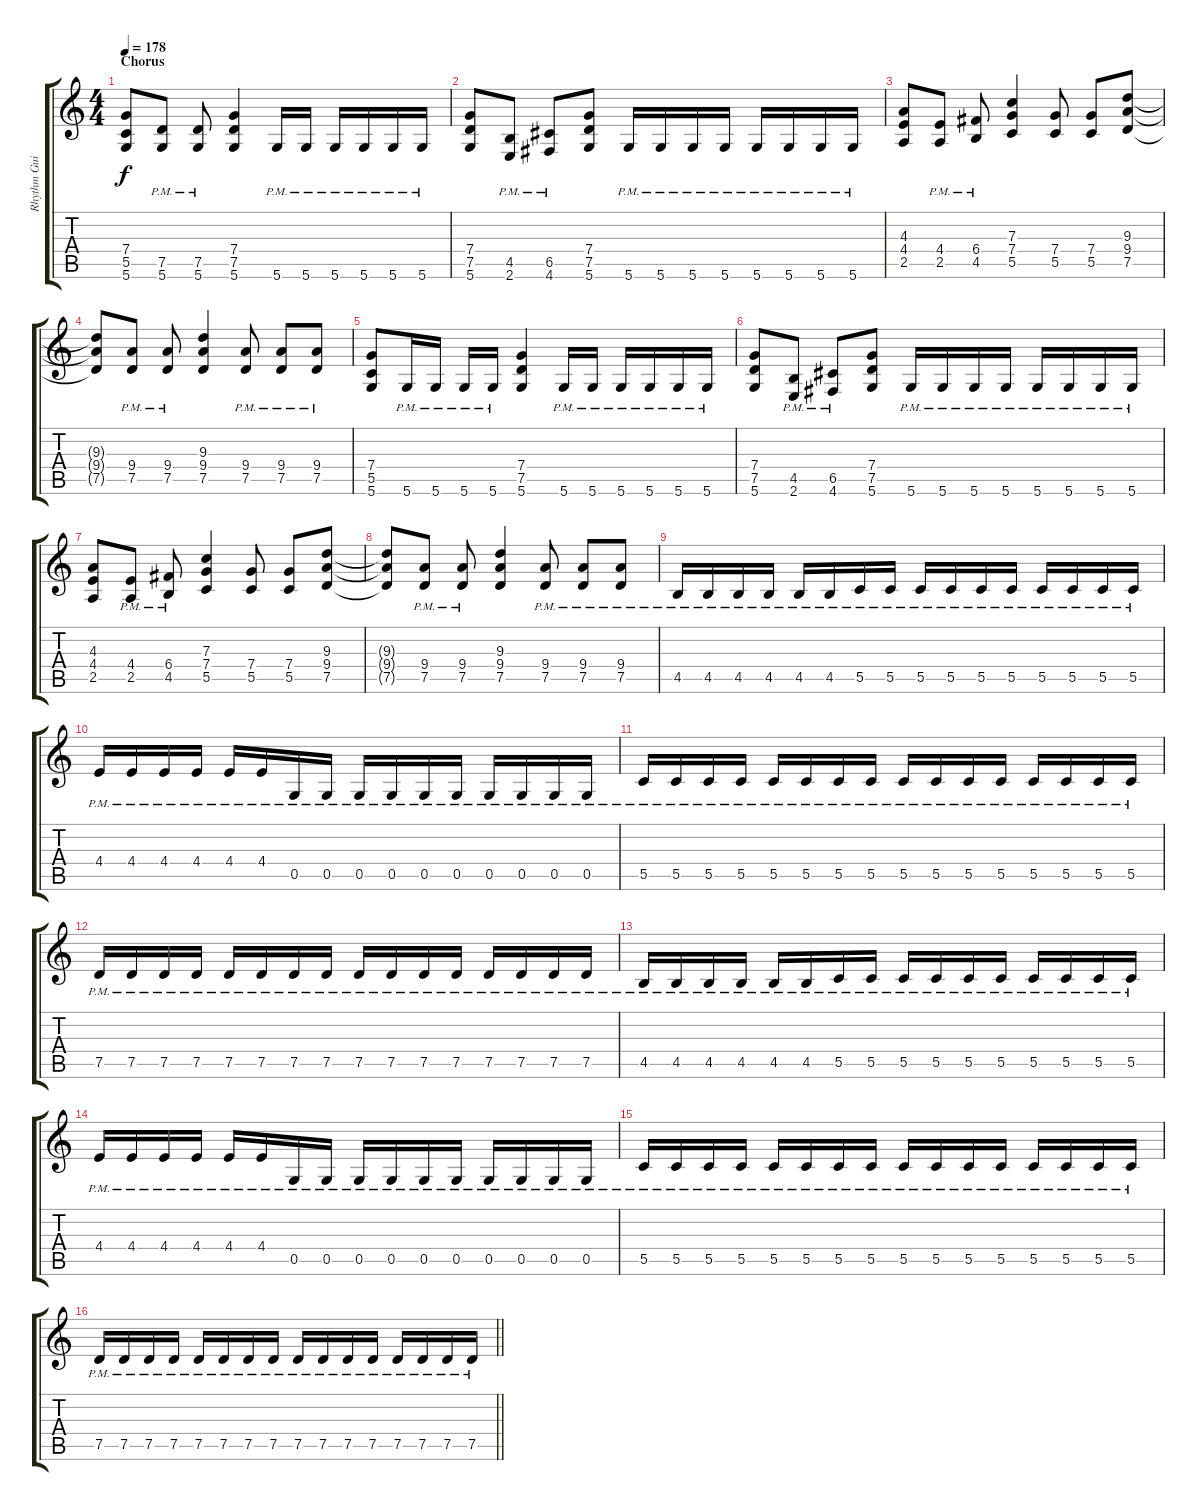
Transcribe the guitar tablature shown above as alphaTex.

\track ("Rhythm Guitar" "Rhythm Gui") {instrument distortionguitar}
\staff {score tabs}
\tuning (D4 A3 F3 C3 G2 D2) {hide}
\ts (4 4)
\section ("" "Chorus")
\tempo 178
\clef g2
\ks c
(7.4 5.5 5.6).8{dy f volume 13 balance 8} (7.5 5.6{pm}).8 (7.5 5.6{pm}).8 (7.4 7.5 5.6).4 5.6{pm}.16 5.6{pm}.16 5.6{pm}.16 5.6{pm}.16 5.6{pm}.16 5.6{pm}.16 |
(7.4 7.5 5.6).8 (4.5{pm} 2.6{pm}).8 (6.5{pm} 4.6{pm}).8 (7.4 7.5 5.6).8 5.6{pm}.16 5.6{pm}.16 5.6{pm}.16 5.6{pm}.16 5.6{pm}.16 5.6{pm}.16 5.6{pm}.16 5.6{pm}.16 |
(4.3 4.4 2.5).8 (4.4{pm} 2.5{pm}).8 (6.4{pm} 4.5{pm}).8 (7.3 7.4 5.5).4 (7.4 5.5).8 (7.4 5.5).8 (9.3 9.4 7.5).8 |
(9.3{t} 9.4{t} 7.5{t}).8 (9.4{pm} 7.5{pm}).8 (9.4{pm} 7.5{pm}).8 (9.3 9.4 7.5).4 (9.4{pm} 7.5{pm}).8 (9.4{pm} 7.5{pm}).8 (9.4{pm} 7.5{pm}).8 |
(7.4 5.5 5.6).8 5.6{pm}.16 5.6{pm}.16 5.6{pm}.16 5.6{pm}.16 (7.4 7.5 5.6).4 5.6{pm}.16 5.6{pm}.16 5.6{pm}.16 5.6{pm}.16 5.6{pm}.16 5.6{pm}.16 |
(7.4 7.5 5.6).8 (4.5{pm} 2.6{pm}).8 (6.5{pm} 4.6{pm}).8 (7.4 7.5 5.6).8 5.6{pm}.16 5.6{pm}.16 5.6{pm}.16 5.6{pm}.16 5.6{pm}.16 5.6{pm}.16 5.6{pm}.16 5.6{pm}.16 |
(4.3 4.4 2.5).8 (4.4{pm} 2.5{pm}).8 (6.4{pm} 4.5{pm}).8 (7.3 7.4 5.5).4 (7.4 5.5).8 (7.4 5.5).8 (9.3 9.4 7.5).8 |
(9.3{t} 9.4{t} 7.5{t}).8 (9.4{pm} 7.5{pm}).8 (9.4{pm} 7.5{pm}).8 (9.3 9.4 7.5).4 (9.4{pm} 7.5{pm}).8 (9.4{pm} 7.5{pm}).8 (9.4{pm} 7.5{pm}).8 |
4.5{pm}.16 4.5{pm}.16 4.5{pm}.16 4.5{pm}.16 4.5{pm}.16 4.5{pm}.16 5.5{pm}.16 5.5{pm}.16 5.5{pm}.16 5.5{pm}.16 5.5{pm}.16 5.5{pm}.16 5.5{pm}.16 5.5{pm}.16 5.5{pm}.16 5.5{pm}.16 |
4.4{pm}.16 4.4{pm}.16 4.4{pm}.16 4.4{pm}.16 4.4{pm}.16 4.4{pm}.16 0.5{pm}.16 0.5{pm}.16 0.5{pm}.16 0.5{pm}.16 0.5{pm}.16 0.5{pm}.16 0.5{pm}.16 0.5{pm}.16 0.5{pm}.16 0.5{pm}.16 |
5.5{pm}.16 5.5{pm}.16 5.5{pm}.16 5.5{pm}.16 5.5{pm}.16 5.5{pm}.16 5.5{pm}.16 5.5{pm}.16 5.5{pm}.16 5.5{pm}.16 5.5{pm}.16 5.5{pm}.16 5.5{pm}.16 5.5{pm}.16 5.5{pm}.16 5.5{pm}.16 |
7.5{pm}.16 7.5{pm}.16 7.5{pm}.16 7.5{pm}.16 7.5{pm}.16 7.5{pm}.16 7.5{pm}.16 7.5{pm}.16 7.5{pm}.16 7.5{pm}.16 7.5{pm}.16 7.5{pm}.16 7.5{pm}.16 7.5{pm}.16 7.5{pm}.16 7.5{pm}.16 |
4.5{pm}.16 4.5{pm}.16 4.5{pm}.16 4.5{pm}.16 4.5{pm}.16 4.5{pm}.16 5.5{pm}.16 5.5{pm}.16 5.5{pm}.16 5.5{pm}.16 5.5{pm}.16 5.5{pm}.16 5.5{pm}.16 5.5{pm}.16 5.5{pm}.16 5.5{pm}.16 |
4.4{pm}.16 4.4{pm}.16 4.4{pm}.16 4.4{pm}.16 4.4{pm}.16 4.4{pm}.16 0.5{pm}.16 0.5{pm}.16 0.5{pm}.16 0.5{pm}.16 0.5{pm}.16 0.5{pm}.16 0.5{pm}.16 0.5{pm}.16 0.5{pm}.16 0.5{pm}.16 |
5.5{pm}.16 5.5{pm}.16 5.5{pm}.16 5.5{pm}.16 5.5{pm}.16 5.5{pm}.16 5.5{pm}.16 5.5{pm}.16 5.5{pm}.16 5.5{pm}.16 5.5{pm}.16 5.5{pm}.16 5.5{pm}.16 5.5{pm}.16 5.5{pm}.16 5.5{pm}.16 |
\barLineRight lightlight
7.5{pm}.16 7.5{pm}.16 7.5{pm}.16 7.5{pm}.16 7.5{pm}.16 7.5{pm}.16 7.5{pm}.16 7.5{pm}.16 7.5{pm}.16 7.5{pm}.16 7.5{pm}.16 7.5{pm}.16 7.5{pm}.16 7.5{pm}.16 7.5{pm}.16 7.5{pm}.16
